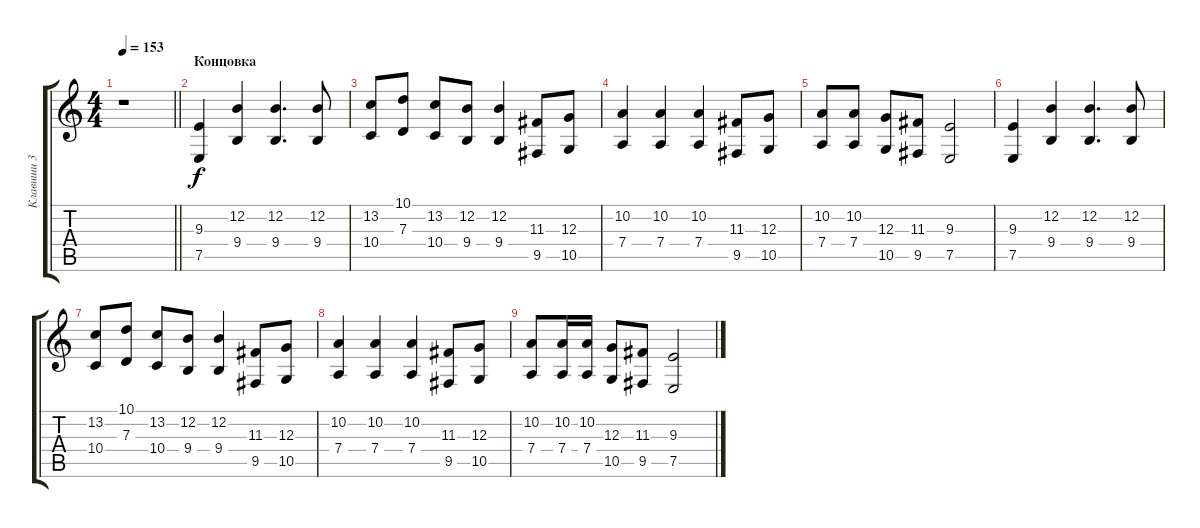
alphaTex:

\track ("Клавиши 3" "Клавиши 3") {instrument fx4atmosphere}
\staff {score tabs}
\tuning (E4 B3 G3 D3 A2 E2) {hide}
\ts (4 4)
\tempo 153
\clef g2
\barLineRight lightlight
\ks c
r.1{dy f} |
\section ("" "Концовка")
(9.3 7.5).4 (12.2 9.4).4 (12.2 9.4).4{d} (12.2 9.4).8 |
(13.2 10.4).8 (10.1 7.3).8 (13.2 10.4).8 (12.2 9.4).8 (12.2 9.4).4 (11.3 9.5).8 (12.3 10.5).8 |
(10.2 7.4).4 (10.2 7.4).4 (10.2 7.4).4 (11.3 9.5).8 (12.3 10.5).8 |
(10.2 7.4).8 (10.2 7.4).8 (12.3 10.5).8 (11.3 9.5).8 (9.3 7.5).2 |
(9.3 7.5).4 (12.2 9.4).4 (12.2 9.4).4{d} (12.2 9.4).8 |
(13.2 10.4).8 (10.1 7.3).8 (13.2 10.4).8 (12.2 9.4).8 (12.2 9.4).4 (11.3 9.5).8 (12.3 10.5).8 |
(10.2 7.4).4 (10.2 7.4).4 (10.2 7.4).4 (11.3 9.5).8 (12.3 10.5).8 |
(10.2 7.4).8 (10.2 7.4).16 (10.2 7.4).16 (12.3 10.5).8 (11.3 9.5).8 (9.3 7.5).2
